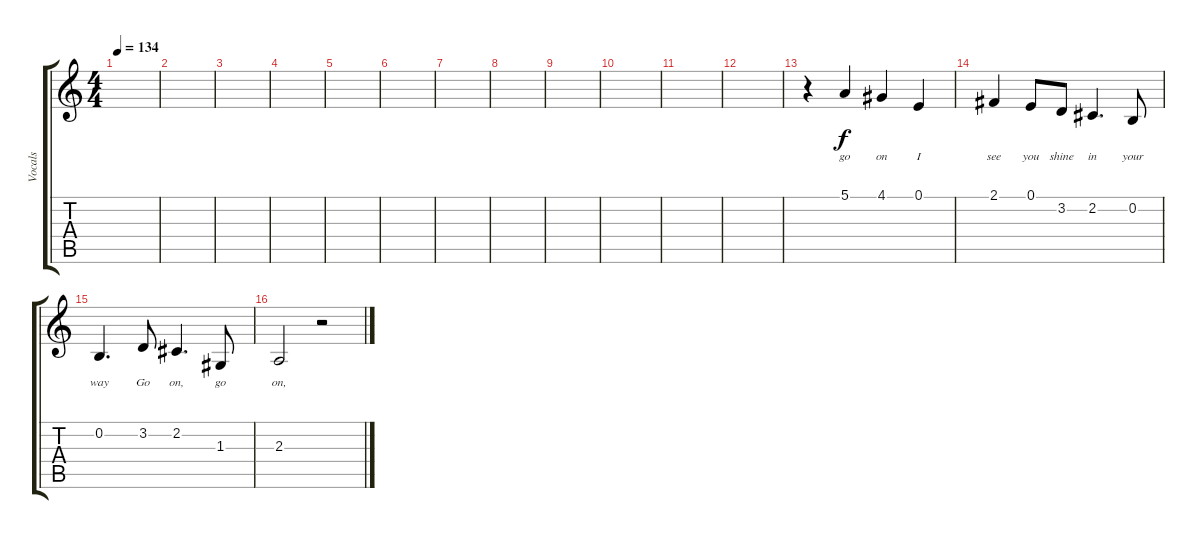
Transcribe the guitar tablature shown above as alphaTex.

\track ("Vocals" "Vocals") {instrument oboe}
\staff {score tabs}
\tuning (E4 B3 G3 D3 A2 E2) {hide}
\ts (4 4)
\tempo 134
\clef g2
\ks c
|
|
|
|
|
|
|
|
|
|
|
|
r.4 5.1.4{lyrics (0 "go") lyrics (1 "") lyrics (2 "") lyrics (3 "") lyrics (4 "")} 4.1.4{lyrics (0 "on") lyrics (1 "") lyrics (2 "") lyrics (3 "") lyrics (4 "")} 0.1.4{lyrics (0 "I") lyrics (1 "") lyrics (2 "") lyrics (3 "") lyrics (4 "")} |
2.1.4{lyrics (0 "see") lyrics (1 "") lyrics (2 "") lyrics (3 "") lyrics (4 "")} 0.1.8{lyrics (0 "you") lyrics (1 "") lyrics (2 "") lyrics (3 "") lyrics (4 "")} 3.2.8{lyrics (0 "shine") lyrics (1 "") lyrics (2 "") lyrics (3 "") lyrics (4 "")} 2.2.4{d lyrics (0 "in") lyrics (1 "") lyrics (2 "") lyrics (3 "") lyrics (4 "")} 0.2.8{lyrics (0 "your") lyrics (1 "") lyrics (2 "") lyrics (3 "") lyrics (4 "")} |
0.2.4{d lyrics (0 "way") lyrics (1 "") lyrics (2 "") lyrics (3 "") lyrics (4 "")} 3.2.8{lyrics (0 "Go") lyrics (1 "") lyrics (2 "") lyrics (3 "") lyrics (4 "")} 2.2.4{d lyrics (0 "on,") lyrics (1 "") lyrics (2 "") lyrics (3 "") lyrics (4 "")} 1.3.8{lyrics (0 "go") lyrics (1 "") lyrics (2 "") lyrics (3 "") lyrics (4 "")} |
2.3.2{lyrics (0 "on,") lyrics (1 "") lyrics (2 "") lyrics (3 "") lyrics (4 "")} r.2
